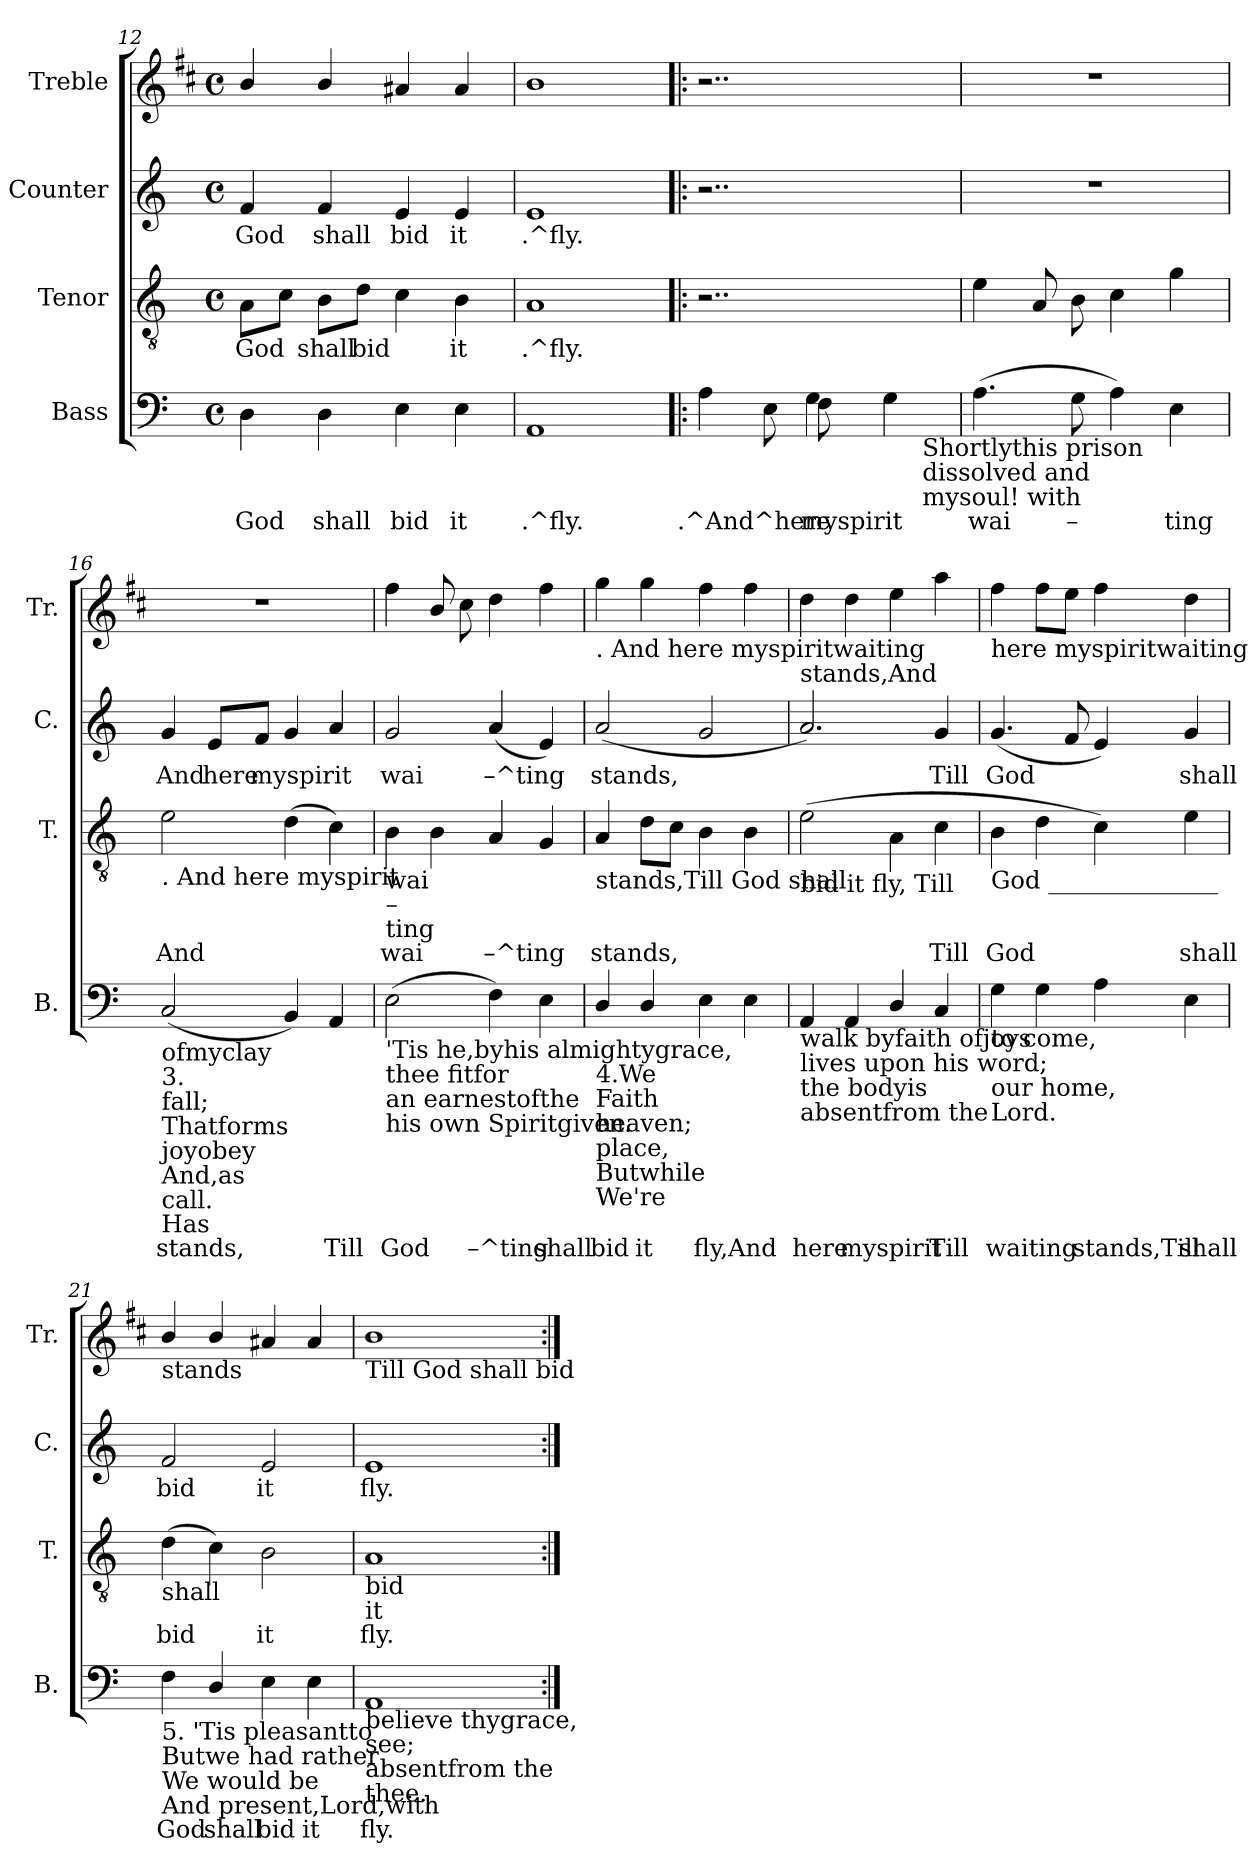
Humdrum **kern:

**kern	**text	**kern	**text	**kern	**text	**kern
*part4	*part4	*part3	*part3	*part2	*part2	*part1
*staff4	*staff4	*staff3	*staff3	*staff2	*staff2	*staff1
*I"Bass	*	*I"Tenor	*	*I"Counter	*	*I"Treble
*I'B.	*	*I'T.	*	*I'C.	*	*I'Tr.
*clefF4	*	*clefGv2	*	*clefG2	*	*clefG2
*	*	*	*	*	*	*ITrd1c2
*k[]	*	*k[]	*	*k[]	*	*k[]
*C:	*	*C:	*	*C:	*	*C:
*M4/4	*	*M4/4	*	*M4/4	*	*M4/4
*met(c)	*	*met(c)	*	*met(c)	*	*met(c)
=12	=12	=12	=12	=12	=12	=12
!	!LO:LY:a	!	!LO:LY:b	!	!LO:LY:b	!
4D\	God	8A\L	God	4f/	God	4a/
!	!	!	!LO:LY:b	!	!	!
.	.	8c\J	.	.	.	.
!	!LO:LY:a	!	!LO:LY:b	!	!LO:LY:b	!
4D\	shall	8B\L	shall	4f/	shall	4a/
!	!	!	!LO:LY:b	!	!	!
.	.	8d\J	bid	.	.	.
!	!LO:LY:a	!	!LO:LY:b	!	!LO:LY:b	!
4E\	bid	4c\	.	4e/	bid	4g#X/
!	!LO:LY:a	!	!LO:LY:b	!	!LO:LY:b	!
4E\	it	4B\	it	4e/	it	4g#/
!!LO:LB:g=z
=13	=13	=13	=13	=13	=13	=13
!	!LO:LY:a	!	!LO:LY:b	!	!LO:LY:b	!
1AA	.^fly.	1A	.^fly.	1e<	.^fly.	1a
=14!|:	=14!|:	=14!|:	=14!|:	=14!|:	=14!|:	=14!|:
!LO:TX:b:t=2.	!	!	!	!	!	!
!LO:TX:b:t=Mustbe	!	!	!	!	!	!
!LO:TX:b:t=Then,O	!	!	!	!	!	!
!LO:TX:b:t=Thyheav'nlyFather's	!	!	!	!	!	!
!	!LO:LY:a	!	!	!	!	!
*^	*	*	*	*	*	*
*	*^	*	*	*	*	*	*
4A\	4.ryy	2.ryy	.^And^here	2..r	.	2..r	.	2..r
!	!	!	!LO:LY:a	!	!	!	!	!
8E\	.	.	.	.	.	.	.	.
!	!	!	!LO:LY:a	!	!	!	!	!
4G\	8F\	.	myspirit	.	.	.	.	.
.	4.ryy	.	.	.	.	.	.	.
!	!	!	!LO:LY:a	!	!	!	!	!
4G>\	.	.	.	.	.	.	.	.
!	!	!LO:TX:b:t=Shortlythis prison	!	!	!	!	!	!
!	!	!LO:TX:b:t=dissolved and	!	!	!	!	!	!
!	!	!LO:TX:b:t=mysoul! with	!	!	!	!	!	!
.	.	8ryy	.	.	.	.	.	.
=15	=15	=15	=15	=15	=15	=15	=15	=15
!	!	!	!LO:LY:a	!	!LO:LY:b	!	!	!
*v	*v	*v	*	*	*	*	*	*
(>4.A\	wai	4e\	.	1r	.	1r
!	!	!	!LO:LY:b	!	!	!
.	.	8A/	.	.	.	.
!	!LO:LY:a	!	!LO:LY:b	!	!	!
8G\	–	8B\	.	.	.	.
!	!LO:LY:a	!	!LO:LY:b	!	!	!
4A\)	.	4c\	.	.	.	.
!	!LO:LY:a	!	!LO:LY:b	!	!	!
4E\	ting	4g\	.	.	.	.
=16	=16	=16	=16	=16	=16	=16
!	!	!LO:TX:b:t=. And here myspirit	!	!	!	!
!LO:TX:b:t=ofmyclay	!	!	!	!	!	!
!LO:TX:b:t=3.	!	!	!	!	!	!
!LO:TX:b:t=fall;	!	!	!	!	!	!
!LO:TX:b:t=Thatforms	!	!	!	!	!	!
!LO:TX:b:t=joyobey	!	!	!	!	!	!
!LO:TX:b:t=And,as	!	!	!	!	!	!
!LO:TX:b:t=call.	!	!	!	!	!	!
!LO:TX:b:t=Has	!	!	!	!	!	!
!	!LO:LY:a	!	!LO:LY:b	!	!LO:LY:b	!
(<2C/	stands,	2e\	And	4g/	And	1r
!	!	!	!	!	!LO:LY:b	!
.	.	.	.	8e/L	here	.
!	!	!	!	!	!LO:LY:b	!
.	.	.	.	8f/J	myspirit	.
!	!LO:LY:a	!	!LO:LY:b	!	!LO:LY:b	!
4BB/)	.	(>4d\	.	4g/	.	.
!	!LO:LY:a	!	!LO:LY:b	!	!LO:LY:b	!
4AA/	Till	4c\)	.	4a>/	.	.
=17	=17	=17	=17	=17	=17	=17
!	!	!LO:TX:b:t=wai	!	!	!	!
!	!	!LO:TX:b:t=–	!	!	!	!
!	!	!LO:TX:b:t=ting	!	!	!	!
!LO:TX:b:t='Tis he,byhis almightygrace,	!	!	!	!	!	!
!LO:TX:b:t=thee fitfor	!	!	!	!	!	!
!LO:TX:b:t=an earnestofthe	!	!	!	!	!	!
!LO:TX:b:t=his own Spiritgiven.	!	!	!	!	!	!
!	!LO:LY:a	!	!LO:LY:b	!	!LO:LY:b	!
(>2E\	God	4B\	wai	2g/	wai	4ee\
!	!	!	!LO:LY:b	!	!	!
.	.	4B\	.	.	.	8a/
.	.	.	.	.	.	8b\
!	!LO:LY:a	!	!LO:LY:b	!	!LO:LY:b	!
4F\)	–^ting	4A/	–^ting	(<4a/	–^ting	4cc\
!	!LO:LY:a	!	!LO:LY:b	!	!LO:LY:b	!
4E\	shall	4G/	.	4e/)	.	4ee\
=18	=18	=18	=18	=18	=18	=18
!	!	!	!	!	!	!LO:TX:b:t=. And here myspiritwaiting
!	!	!LO:TX:b:t=stands,Till God shall	!	!	!	!
!LO:TX:b:t=4.We	!	!	!	!	!	!
!LO:TX:b:t=Faith	!	!	!	!	!	!
!LO:TX:b:t=heaven;	!	!	!	!	!	!
!LO:TX:b:t=place,	!	!	!	!	!	!
!LO:TX:b:t=Butwhile	!	!	!	!	!	!
!LO:TX:b:t=We're	!	!	!	!	!	!
!	!LO:LY:a	!	!LO:LY:b	!	!LO:LY:b	!
4D/	bid	4A/	stands,	(<2a/	stands,	4ff\
!	!LO:LY:a	!	!LO:LY:b	!	!	!
4D/	it	8d\L	.	.	.	4ff\
!	!	!	!LO:LY:b	!	!	!
.	.	8c\J	.	.	.	.
!	!LO:LY:a	!	!LO:LY:b	!	!LO:LY:b	!
4E\	fly,And	4B\	.	2g/	.	4ee\
!	!LO:LY:a	!	!LO:LY:b	!	!	!
4E\	.	4B\	.	.	.	4ee\
=19	=19	=19	=19	=19	=19	=19
!	!	!	!	!	!	!LO:TX:b:t=stands,And
!	!	!LO:TX:b:t=bid it fly, Till	!	!	!	!
!LO:TX:b:t=walk byfaith ofjoys	!	!	!	!	!	!
!LO:TX:b:t=lives upon his word;	!	!	!	!	!	!
!LO:TX:b:t=the bodyis	!	!	!	!	!	!
!LO:TX:b:t=absentfrom the	!	!	!	!	!	!
!	!LO:LY:a	!	!LO:LY:b	!	!LO:LY:b	!
4AA/	here	(>2e\	.	2.a/)	.	4cc\
!	!LO:LY:a	!	!	!	!	!
4AA/	myspirit	.	.	.	.	4cc\
!	!LO:LY:a	!	!LO:LY:b	!	!	!
4D/	.	4A\	.	.	.	4dd\
!	!LO:LY:a	!	!LO:LY:b	!	!LO:LY:b	!
4C/	Till	4c\	Till	4g/	Till	4gg\
=20	=20	=20	=20	=20	=20	=20
!	!	!	!	!	!	!LO:TX:b:t=here myspiritwaiting
!	!	!LO:TX:b:t=God ______________	!	!	!	!
!LO:TX:b:t=to come,	!	!	!	!	!	!
!LO:TX:b:t=our home,	!	!	!	!	!	!
!LO:TX:b:t=Lord.	!	!	!	!	!	!
!	!LO:LY:a	!	!LO:LY:b	!	!LO:LY:b	!
4G\	waiting	4B\	God	(<4.g/	God	4ee\
!	!LO:LY:a	!	!LO:LY:b	!	!	!
4G\	.	4d\	.	.	.	8ee\L
!	!	!	!	!	!LO:LY:b	!
.	.	.	.	8f/	.	8dd\J
!	!LO:LY:a	!	!LO:LY:b	!	!LO:LY:b	!
4A\	stands,Till	4c\)	.	4e/)	.	4ee\
!	!LO:LY:a	!	!LO:LY:b	!	!LO:LY:b	!
4E\	shall	4e\	shall	4g/	shall	4cc\
=21	=21	=21	=21	=21	=21	=21
!	!	!	!	!	!	!LO:TX:b:t=stands
!	!	!LO:TX:b:t=shall	!	!	!	!
!LO:TX:b:t=5. 'Tis pleasantto	!	!	!	!	!	!
!LO:TX:b:t=Butwe had rather	!	!	!	!	!	!
!LO:TX:b:t=We would be	!	!	!	!	!	!
!LO:TX:b:t=And present,Lord,with	!	!	!	!	!	!
!	!LO:LY:a	!	!LO:LY:b	!	!LO:LY:b	!
4F\	God	(>4d\	bid	2f/	bid	4a/
!	!LO:LY:a	!	!LO:LY:b	!	!	!
4D/	shall	4c\)	.	.	.	4a/
!	!LO:LY:a	!	!LO:LY:b	!	!LO:LY:b	!
4E\	bid	2B\	it	2e/	it	4g#X/
!	!LO:LY:a	!	!	!	!	!
4E\	it	.	.	.	.	4g#/
=22	=22	=22	=22	=22	=22	=22
!	!	!	!	!	!	!LO:TX:b:t=Till God shall bid
!	!	!LO:TX:b:t=bid	!	!	!	!
!	!	!LO:TX:b:t=it	!	!	!	!
!LO:TX:b:t=believe thygrace,	!	!	!	!	!	!
!LO:TX:b:t=see;	!	!	!	!	!	!
!LO:TX:b:t=absentfrom the	!	!	!	!	!	!
!LO:TX:b:t=thee.	!	!	!	!	!	!
!	!LO:LY:a	!	!LO:LY:b	!	!LO:LY:b	!
1AA	fly.	1A	fly.	1e	fly.	1a
=:|!	=:|!	=:|!	=:|!	=:|!	=:|!	=:|!
*-	*-	*-	*-	*-	*-	*-
